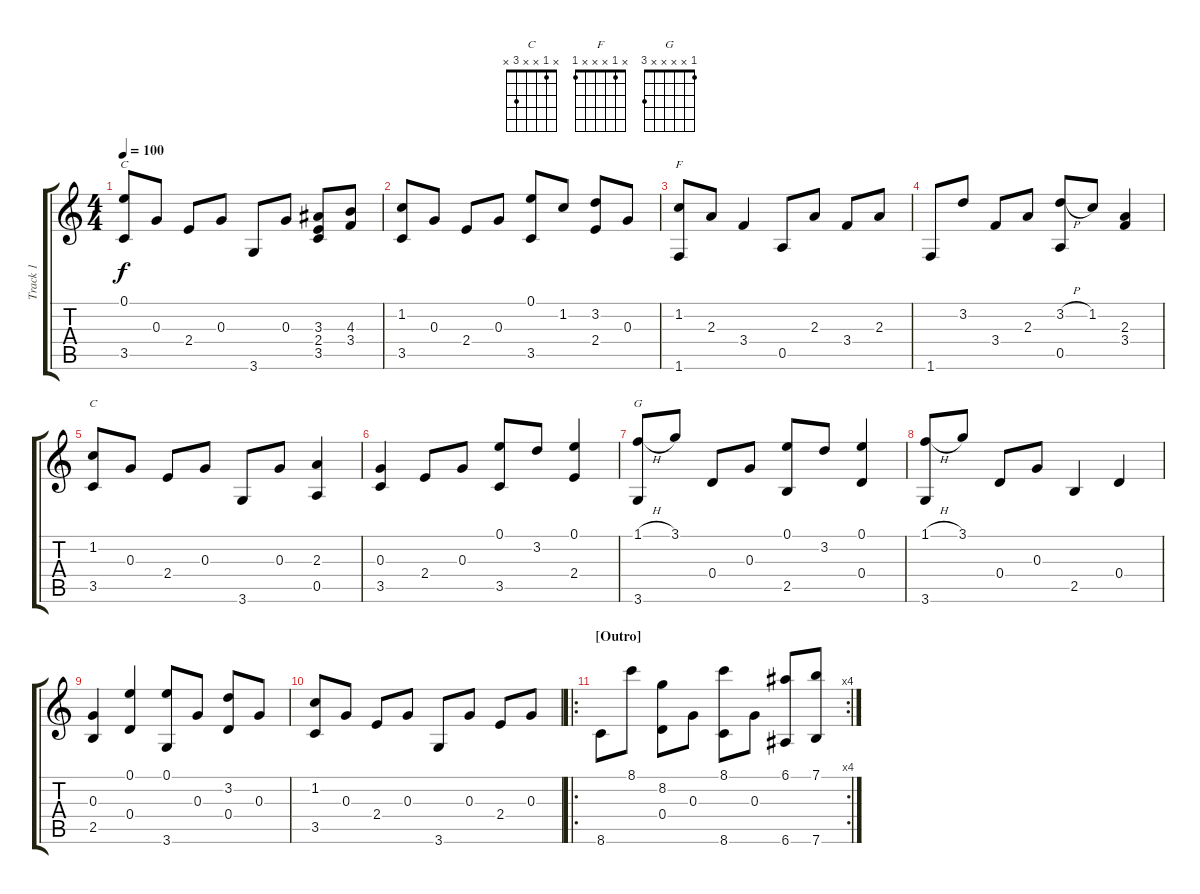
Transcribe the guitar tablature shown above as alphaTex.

\track ("Track 1" "Track 1") {instrument acousticguitarsteel}
\staff {score tabs}
\tuning (E4 B3 G3 D3 A2 E2) {hide}
\chord ("C" 0 x x x 3 x)
\chord ("F" x 1 x x x 1)
\chord ("C" x 1 x x 3 x)
\chord ("G" 1 x x x x 3)
\ts (4 4)
\tempo 100
\clef g2
\ks c
(0.1 3.5).8{ch "C" dy f} 0.3.8 2.4.8 0.3.8 3.6.8 0.3.8 (3.3 2.4 3.5).8 (4.3 3.4).8 |
(1.2 3.5).8 0.3.8 2.4.8 0.3.8 (0.1 3.5).8 1.2.8 (3.2 2.4).8 0.3.8 |
(1.2 1.6).8{ch "F"} 2.3.8 3.4.4 0.5.8 2.3.8 3.4.8 2.3.8 |
1.6.8 3.2.8 3.4.8 2.3.8 (3.2{h} 0.5).8 1.2.8 (2.3 3.4).4 |
(1.2 3.5).8{ch "C"} 0.3.8 2.4.8 0.3.8 3.6.8 0.3.8 (2.3 0.5).4 |
(0.3 3.5).4 2.4.8 0.3.8 (0.1 3.5).8 3.2.8 (0.1 2.4).4 |
(1.1{h} 3.6).8{ch "G"} 3.1.8 0.4.8 0.3.8 (0.1 2.5).8 3.2.8 (0.1 0.4).4 |
(1.1{h} 3.6).8 3.1.8 0.4.8 0.3.8 2.5.4 0.4.4 |
(0.3 2.5).4 (0.1 0.4).4 (0.1 3.6).8 0.3.8 (3.2 0.4).8 0.3.8 |
(1.2 3.5).8 0.3.8 2.4.8 0.3.8 3.6.8 0.3.8 2.4.8 0.3.8 |
\ro
\rc 4
\section ("" "[Outro]")
8.6.8 8.1.8 (8.2 0.4).8 0.3.8 (8.1 8.6).8 0.3.8 (6.1 6.6).8 (7.1 7.6).8
